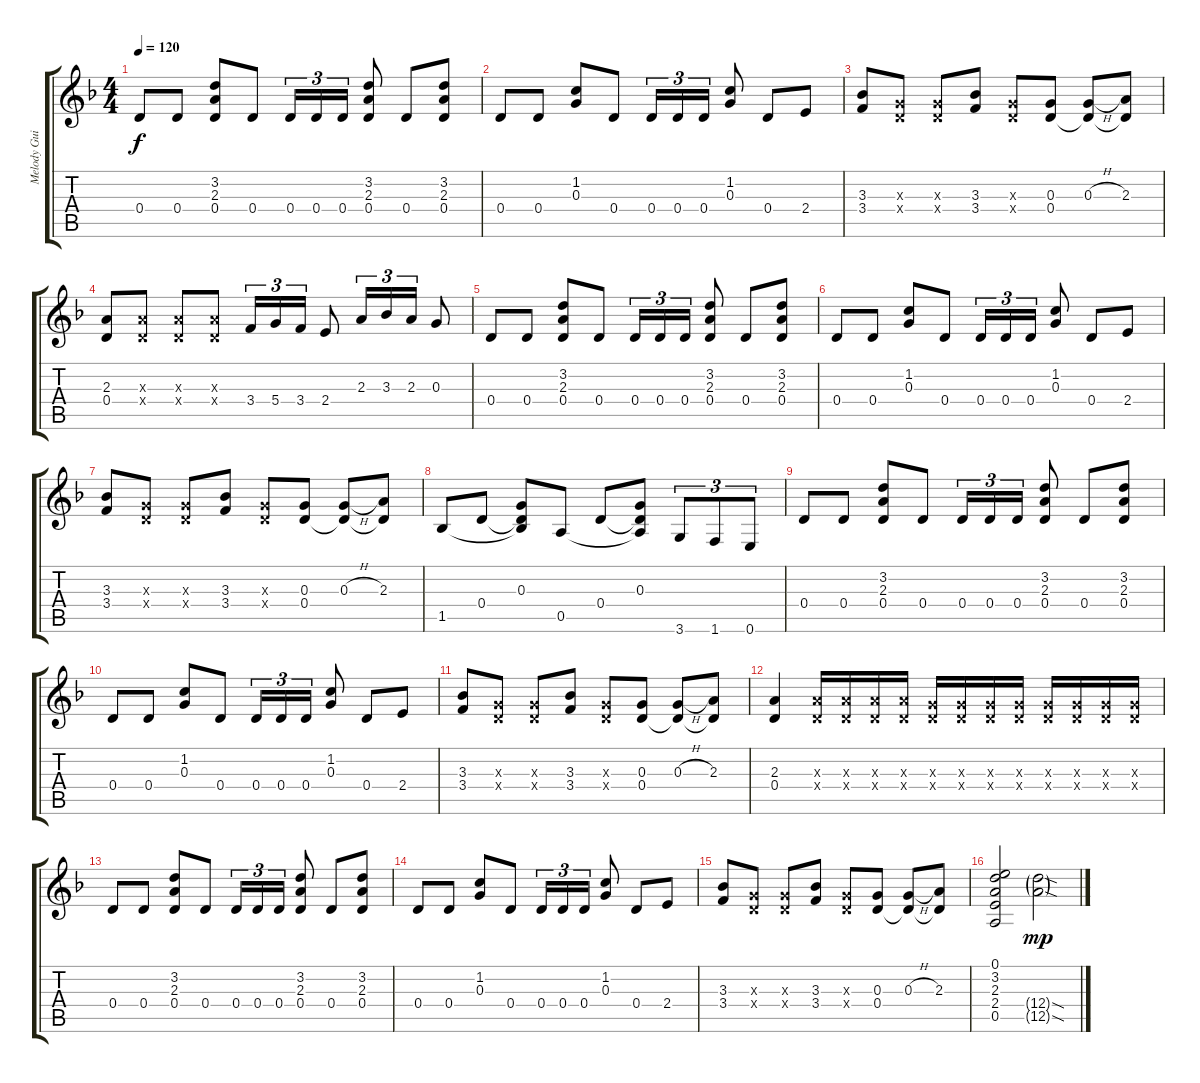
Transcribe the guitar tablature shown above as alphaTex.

\track ("Melody Guitar" "Melody Gui") {instrument distortionguitar}
\staff {score tabs}
\tuning (E4 B3 G3 D3 A2 E2) {hide}
\ts (4 4)
\tempo 120
\clef g2
\ks dminor
0.4.8{dy f instrument distortionguitar} 0.4.8 (3.2 2.3 0.4).8 0.4.8 0.4.16{tu (3 2)} 0.4.16{tu (3 2)} 0.4.16{tu (3 2)} (3.2 2.3 0.4).8 0.4.8 (3.2 2.3 0.4).8 |
0.4.8 0.4.8 (1.2 0.3).8 0.4.8 0.4.16{tu (3 2)} 0.4.16{tu (3 2)} 0.4.16{tu (3 2)} (1.2 0.3).8 0.4.8 2.4.8 |
(3.3 3.4).8 (0.3{x} 0.4{x}).8 (0.3{x} 0.4{x}).8 (3.3 3.4).8 (0.3{x} 0.4{x}).8 (0.3 0.4).8 (0.3{h} 0.4{t}).8 (2.3 0.4{t}).8 |
(2.3 0.4).8 (2.3{x} 0.4{x}).8 (2.3{x} 0.4{x}).8 (2.3{x} 0.4{x}).8 3.4.16{tu (3 2)} 5.4.16{tu (3 2)} 3.4.16{tu (3 2)} 2.4.8 2.3.16{tu (3 2)} 3.3.16{tu (3 2)} 2.3.16{tu (3 2)} 0.3.8 |
0.4.8 0.4.8 (3.2 2.3 0.4).8 0.4.8 0.4.16{tu (3 2)} 0.4.16{tu (3 2)} 0.4.16{tu (3 2)} (3.2 2.3 0.4).8 0.4.8 (3.2 2.3 0.4).8 |
0.4.8 0.4.8 (1.2 0.3).8 0.4.8 0.4.16{tu (3 2)} 0.4.16{tu (3 2)} 0.4.16{tu (3 2)} (1.2 0.3).8 0.4.8 2.4.8 |
(3.3 3.4).8 (0.3{x} 0.4{x}).8 (0.3{x} 0.4{x}).8 (3.3 3.4).8 (0.3{x} 0.4{x}).8 (0.3 0.4).8 (0.3{h} 0.4{t}).8 (2.3 0.4{t}).8 |
1.5.8 0.4.8 (0.3 0.4{t} 1.5{t}).8 0.5.8 0.4.8 (0.3 0.4{t} 0.5{t}).8 3.6.8{tu (3 2)} 1.6.8{tu (3 2)} 0.6.8{tu (3 2)} |
0.4.8 0.4.8 (3.2 2.3 0.4).8 0.4.8 0.4.16{tu (3 2)} 0.4.16{tu (3 2)} 0.4.16{tu (3 2)} (3.2 2.3 0.4).8 0.4.8 (3.2 2.3 0.4).8 |
0.4.8 0.4.8 (1.2 0.3).8 0.4.8 0.4.16{tu (3 2)} 0.4.16{tu (3 2)} 0.4.16{tu (3 2)} (1.2 0.3).8 0.4.8 2.4.8 |
(3.3 3.4).8 (0.3{x} 0.4{x}).8 (0.3{x} 0.4{x}).8 (3.3 3.4).8 (0.3{x} 0.4{x}).8 (0.3 0.4).8 (0.3{h} 0.4{t}).8 (2.3 0.4{t}).8 |
(2.3 0.4).4 (2.3{x} 0.4{x}).16 (2.3{x} 0.4{x}).16 (2.3{x} 0.4{x}).16 (2.3{x} 0.4{x}).16 (0.3{x} 0.4{x}).16 (0.3{x} 0.4{x}).16 (0.3{x} 0.4{x}).16 (0.3{x} 0.4{x}).16 (0.3{x} 0.4{x}).16 (0.3{x} 0.4{x}).16 (0.3{x} 0.4{x}).16 (0.3{x} 0.4{x}).16 |
0.4.8 0.4.8 (3.2 2.3 0.4).8 0.4.8 0.4.16{tu (3 2)} 0.4.16{tu (3 2)} 0.4.16{tu (3 2)} (3.2 2.3 0.4).8 0.4.8 (3.2 2.3 0.4).8 |
0.4.8 0.4.8 (1.2 0.3).8 0.4.8 0.4.16{tu (3 2)} 0.4.16{tu (3 2)} 0.4.16{tu (3 2)} (1.2 0.3).8 0.4.8 2.4.8 |
(3.3 3.4).8 (0.3{x} 0.4{x}).8 (0.3{x} 0.4{x}).8 (3.3 3.4).8 (0.3{x} 0.4{x}).8 (0.3 0.4).8 (0.3{h} 0.4{t}).8 (2.3 0.4{t}).8 |
(0.1 3.2 2.3 2.4 0.5).2 (12.4{sod g} 12.5{sod g}).2{dy mp}
